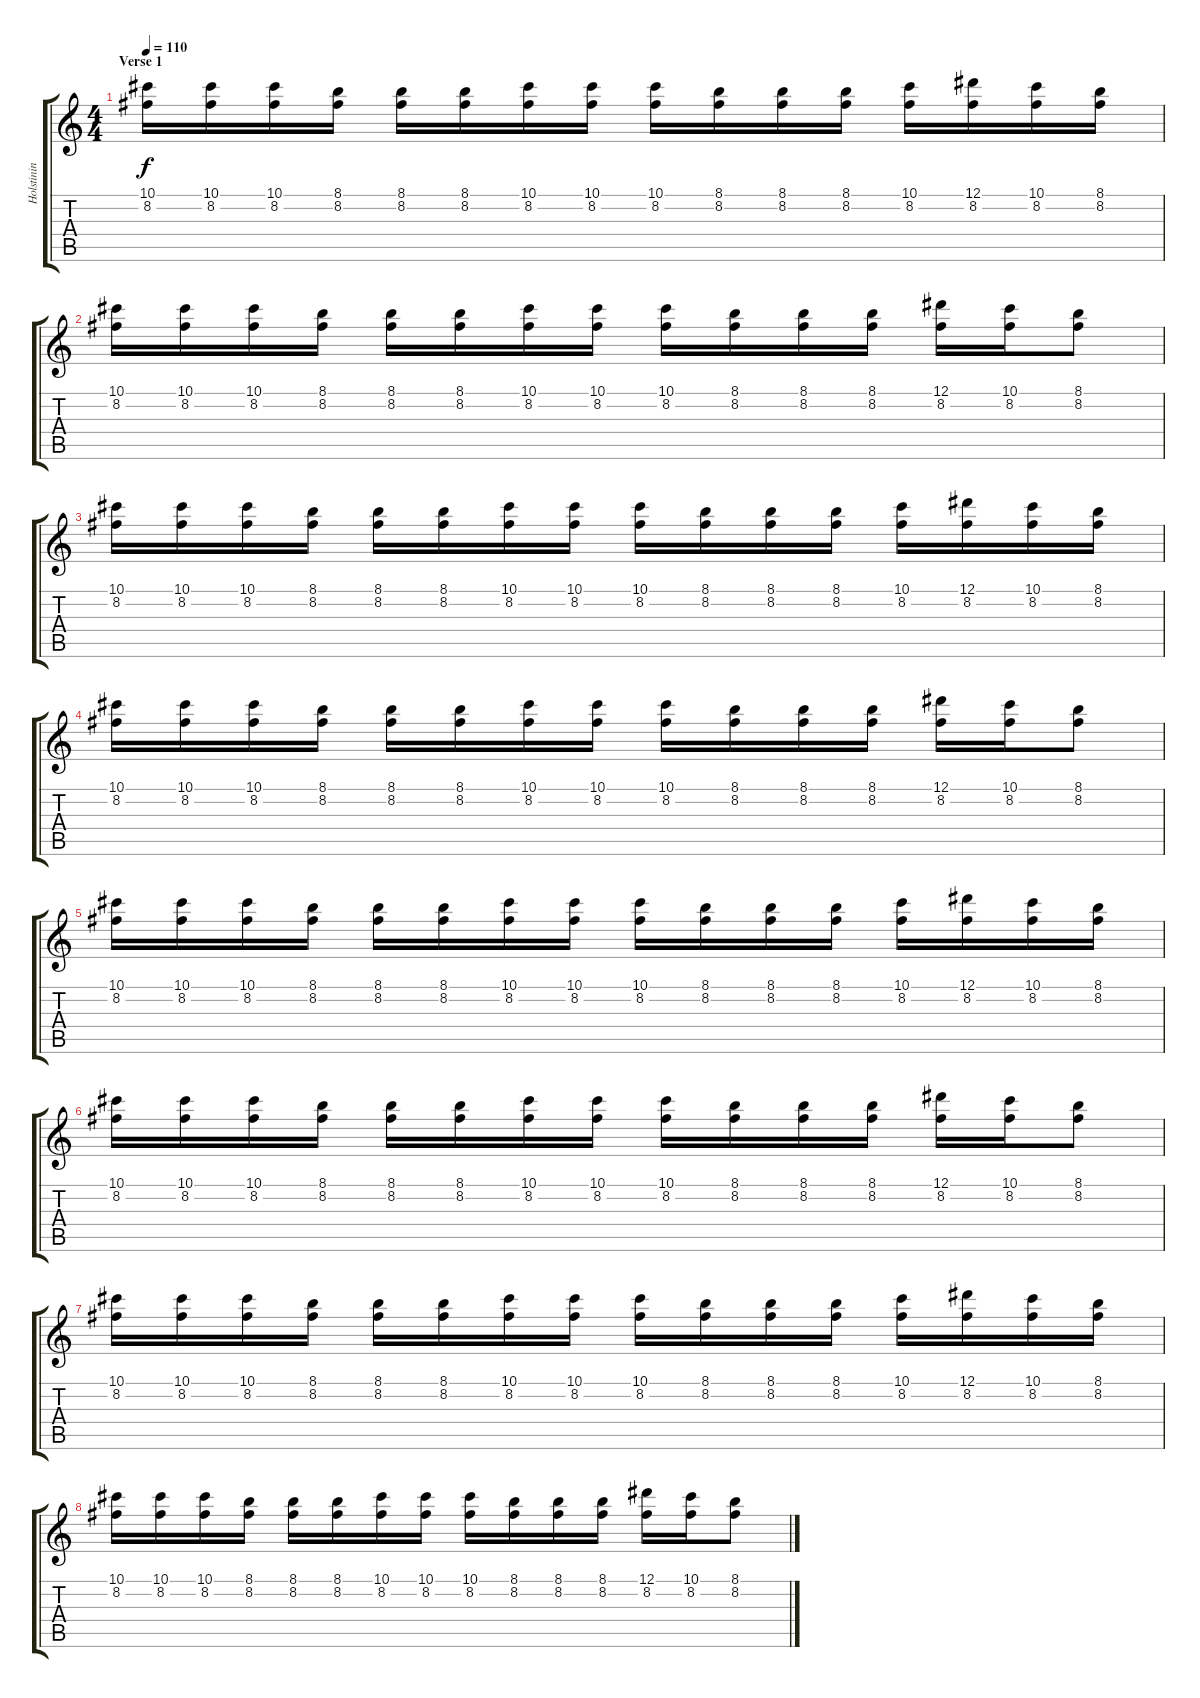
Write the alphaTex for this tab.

\track ("Holstinin" "Holstinin") {instrument distortionguitar}
\staff {score tabs}
\tuning (Eb4 Bb3 Gb3 Db3 Ab2 Eb2) {hide}
\ts (4 4)
\section ("" "Verse 1")
\tempo 110
\clef g2
\ks c
(10.1 8.2).16{dy f} (10.1 8.2).16 (10.1 8.2).16 (8.1 8.2).16 (8.1 8.2).16 (8.1 8.2).16 (10.1 8.2).16 (10.1 8.2).16 (10.1 8.2).16 (8.1 8.2).16 (8.1 8.2).16 (8.1 8.2).16 (10.1 8.2).16 (12.1 8.2).16 (10.1 8.2).16 (8.1 8.2).16 |
(10.1 8.2).16 (10.1 8.2).16 (10.1 8.2).16 (8.1 8.2).16 (8.1 8.2).16 (8.1 8.2).16 (10.1 8.2).16 (10.1 8.2).16 (10.1 8.2).16 (8.1 8.2).16 (8.1 8.2).16 (8.1 8.2).16 (12.1 8.2).16 (10.1 8.2).16 (8.1 8.2).8 |
(10.1 8.2).16 (10.1 8.2).16 (10.1 8.2).16 (8.1 8.2).16 (8.1 8.2).16 (8.1 8.2).16 (10.1 8.2).16 (10.1 8.2).16 (10.1 8.2).16 (8.1 8.2).16 (8.1 8.2).16 (8.1 8.2).16 (10.1 8.2).16 (12.1 8.2).16 (10.1 8.2).16 (8.1 8.2).16 |
(10.1 8.2).16 (10.1 8.2).16 (10.1 8.2).16 (8.1 8.2).16 (8.1 8.2).16 (8.1 8.2).16 (10.1 8.2).16 (10.1 8.2).16 (10.1 8.2).16 (8.1 8.2).16 (8.1 8.2).16 (8.1 8.2).16 (12.1 8.2).16 (10.1 8.2).16 (8.1 8.2).8 |
(10.1 8.2).16 (10.1 8.2).16 (10.1 8.2).16 (8.1 8.2).16 (8.1 8.2).16 (8.1 8.2).16 (10.1 8.2).16 (10.1 8.2).16 (10.1 8.2).16 (8.1 8.2).16 (8.1 8.2).16 (8.1 8.2).16 (10.1 8.2).16 (12.1 8.2).16 (10.1 8.2).16 (8.1 8.2).16 |
(10.1 8.2).16 (10.1 8.2).16 (10.1 8.2).16 (8.1 8.2).16 (8.1 8.2).16 (8.1 8.2).16 (10.1 8.2).16 (10.1 8.2).16 (10.1 8.2).16 (8.1 8.2).16 (8.1 8.2).16 (8.1 8.2).16 (12.1 8.2).16 (10.1 8.2).16 (8.1 8.2).8 |
(10.1 8.2).16 (10.1 8.2).16 (10.1 8.2).16 (8.1 8.2).16 (8.1 8.2).16 (8.1 8.2).16 (10.1 8.2).16 (10.1 8.2).16 (10.1 8.2).16 (8.1 8.2).16 (8.1 8.2).16 (8.1 8.2).16 (10.1 8.2).16 (12.1 8.2).16 (10.1 8.2).16 (8.1 8.2).16 |
(10.1 8.2).16 (10.1 8.2).16 (10.1 8.2).16 (8.1 8.2).16 (8.1 8.2).16 (8.1 8.2).16 (10.1 8.2).16 (10.1 8.2).16 (10.1 8.2).16 (8.1 8.2).16 (8.1 8.2).16 (8.1 8.2).16 (12.1 8.2).16 (10.1 8.2).16 (8.1 8.2).8
